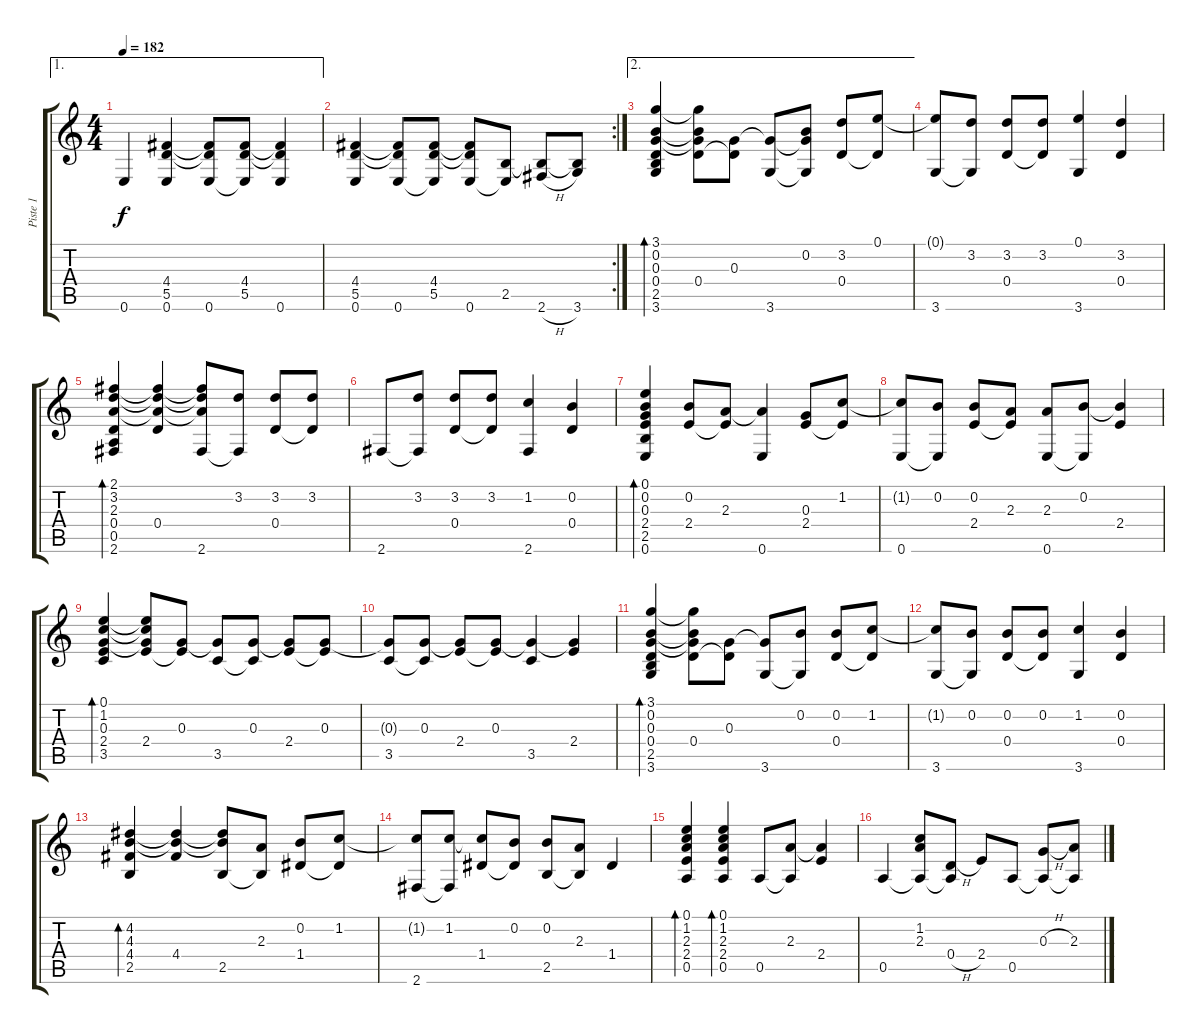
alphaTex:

\track ("Piste 1" "Piste 1") {instrument acousticguitarsteel}
\staff {score tabs}
\tuning (E4 B3 G3 D3 A2 E2) {hide}
\ae 1
\ts (4 4)
\tempo 182
\clef g2
\ks c
0.6.4{dy f} (4.4 5.5 0.6).4 (4.4{t} 5.5{t} 0.6).8 (4.4 5.5 0.6{t}).8 (4.4{t} 5.5{t} 0.6).4 |
\rc 2
(4.4 5.5 0.6).4 (4.4{t} 5.5{t} 0.6).8 (4.4 5.5 0.6{t}).8 (4.4{t} 5.5{t} 0.6).8 (2.5 0.6{t}).8 (2.5{t} 2.6{h}).8 (2.5{t} 3.6).8 |
\ae 2
(3.1 0.2 0.3 0.4 2.5 3.6).4{bd 120} (3.1{t} 0.2{t} 0.3{t} 0.4).8 (0.3 0.4{t}).8 (0.3{t} 3.6).8 (0.2 0.3{t} 3.6{t}).8 (3.2 0.4).8 (0.1 0.4{t}).8 |
(0.1{t} 3.6).8 (3.2 3.6{t}).8 (3.2 0.4).8 (3.2 0.4{t}).8 (0.1 3.6).4 (3.2 0.4).4 |
(2.1 3.2 2.3 0.4 0.5 2.6).4{bd 120} (2.1{t} 3.2{t} 2.3{t} 0.4).4 (2.1{t} 3.2{t} 2.3{t} 2.6).8 (3.2 2.6{t}).8 (3.2 0.4).8 (3.2 0.4{t}).8 |
2.6.8 (3.2 2.6{t}).8 (3.2 0.4).8 (3.2 0.4{t}).8 (1.2 2.6).4 (0.2 0.4).4 |
(0.1 0.2 0.3 2.4 2.5 0.6).4{bd 120} (0.2 2.4).8 (2.3 2.4{t}).8 (2.3{t} 0.6).4 (0.3 2.4).8 (1.2 2.4{t}).8 |
(1.2{t} 0.6).8 (0.2 0.6{t}).8 (0.2 2.4).8 (2.3 2.4{t}).8 (2.3 0.6).8 (0.2 0.6{t}).8 (0.2{t} 2.4).4 |
(0.1 1.2 0.3 2.4 3.5).4{bd 120} (0.1{t} 1.2{t} 0.3{t} 2.4).8 (0.3 2.4{t}).8 (0.3{t} 3.5).8 (0.3 3.5{t}).8 (0.3{t} 2.4).8 (0.3 2.4{t}).8 |
(0.3{t} 3.5).8 (0.3 3.5{t}).8 (0.3{t} 2.4).8 (0.3 2.4{t}).8 (0.3{t} 3.5).4 (0.3{t} 2.4).4 |
(3.1 0.2 0.3 0.4 2.5 3.6).4{bd 120} (3.1{t} 0.2{t} 0.3{t} 0.4).8 (0.3 0.4{t}).8 (0.3{t} 3.6).8 (0.2 3.6{t}).8 (0.2 0.4).8 (1.2 0.4{t}).8 |
(1.2{t} 3.6).8 (0.2 3.6{t}).8 (0.2 0.4).8 (0.2 0.4{t}).8 (1.2 3.6).4 (0.2 0.4).4 |
(4.2 4.3 4.4 2.5).4{bd 120} (4.2{t} 4.3{t} 4.4).4 (4.2{t} 4.3{t} 2.5).8 (2.3 2.5{t}).8 (0.2 1.4).8 (1.2 1.4{t}).8 |
(1.2{t} 2.6).8 (1.2 2.6{t}).8 (1.2{t} 1.4).8 (0.2 1.4{t}).8 (0.2 2.5).8 (2.3 2.5{t}).8 1.4.4 |
(0.1 1.2 2.3 2.4 0.5).4{bd 120} (0.1 1.2 2.3 2.4 0.5).4{bd 120} 0.5.8 (2.3 0.5{t}).8 (2.3{t} 2.4).4 |
0.5.4 (1.2 2.3 0.5{t}).8 (0.4{h} 0.5{t}).8 2.4.8 0.5.8 (0.3{h} 0.5{t}).8 (2.3 0.5{t}).8
